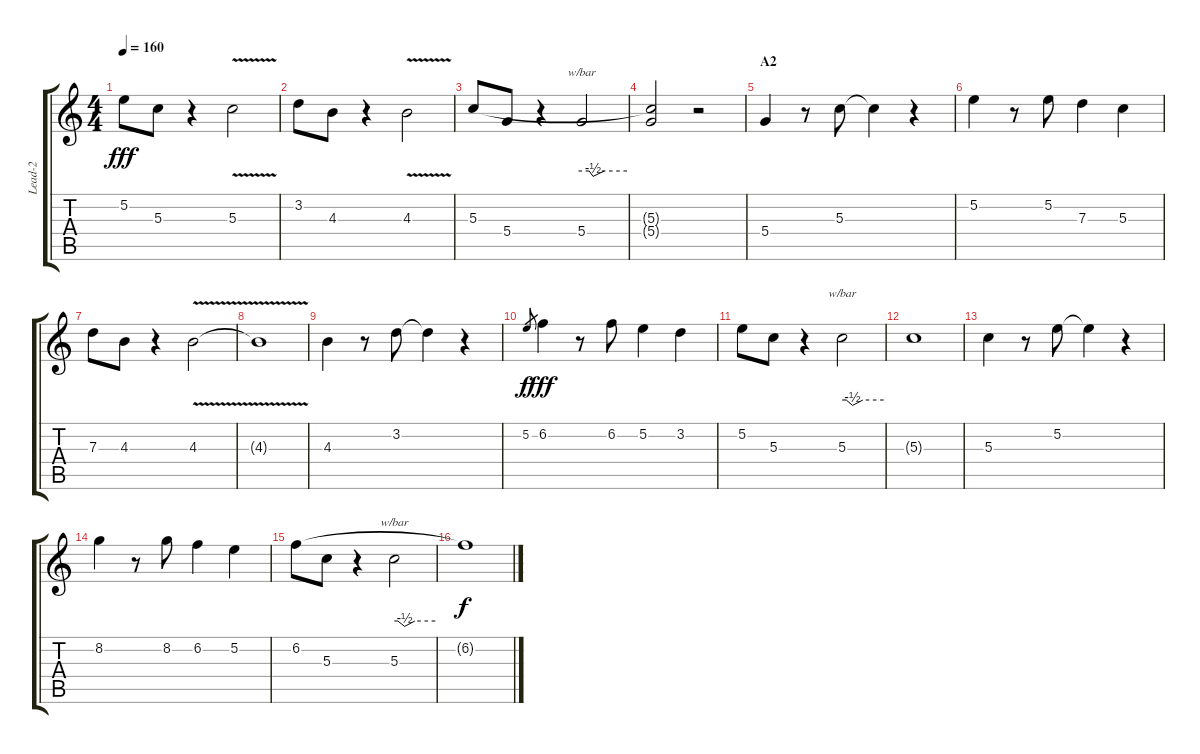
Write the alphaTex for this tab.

\track ("Lead-2" "Lead-2") {instrument acousticguitarnylon}
\staff {score tabs}
\tuning (E4 B3 G3 D3 A2 E2) {hide}
\ts (4 4)
\tempo 160
\clef g2
\ks c
5.2.8{dy fff} 5.3.8 r.4 5.3{v}.2 |
3.2.8 4.3.8 r.4 4.3{v}.2 |
5.3.8 5.4.8 r.4 5.4.2{tbe (custom default 0 0 10 0 15 -2 30 0 60 0)} |
(5.3{t} 5.4{t}).2 r.2 |
\section ("" "A2")
5.4.4{volume 16 instrument electricguitarjazz} r.8 5.3.8 5.3{t}.4 r.4 |
5.2.4 r.8 5.2.8 7.3.4 5.3.4 |
7.3.8 4.3.8 r.4 4.3{v}.2 |
4.3{t}.1 |
4.3.4 r.8 3.2.8 3.2{t}.4 r.4 |
5.2.8{gr dy f} 6.2.4{dy fff} r.8 6.2.8 5.2.4 3.2.4 |
5.2.8 5.3.8 r.4 5.3.2{tbe (custom default 0 0 6 0 15 -2 30 0 60 0)} |
5.3{t}.1 |
5.3.4 r.8 5.2.8 5.2{t}.4 r.4 |
8.2.4 r.8 8.2.8 6.2.4 5.2.4 |
6.2.8 5.3.8 r.4 5.3.2{tbe (custom default 0 0 5 0 15 -2 30 0 60 0)} |
6.2{t}.1{dy f}
